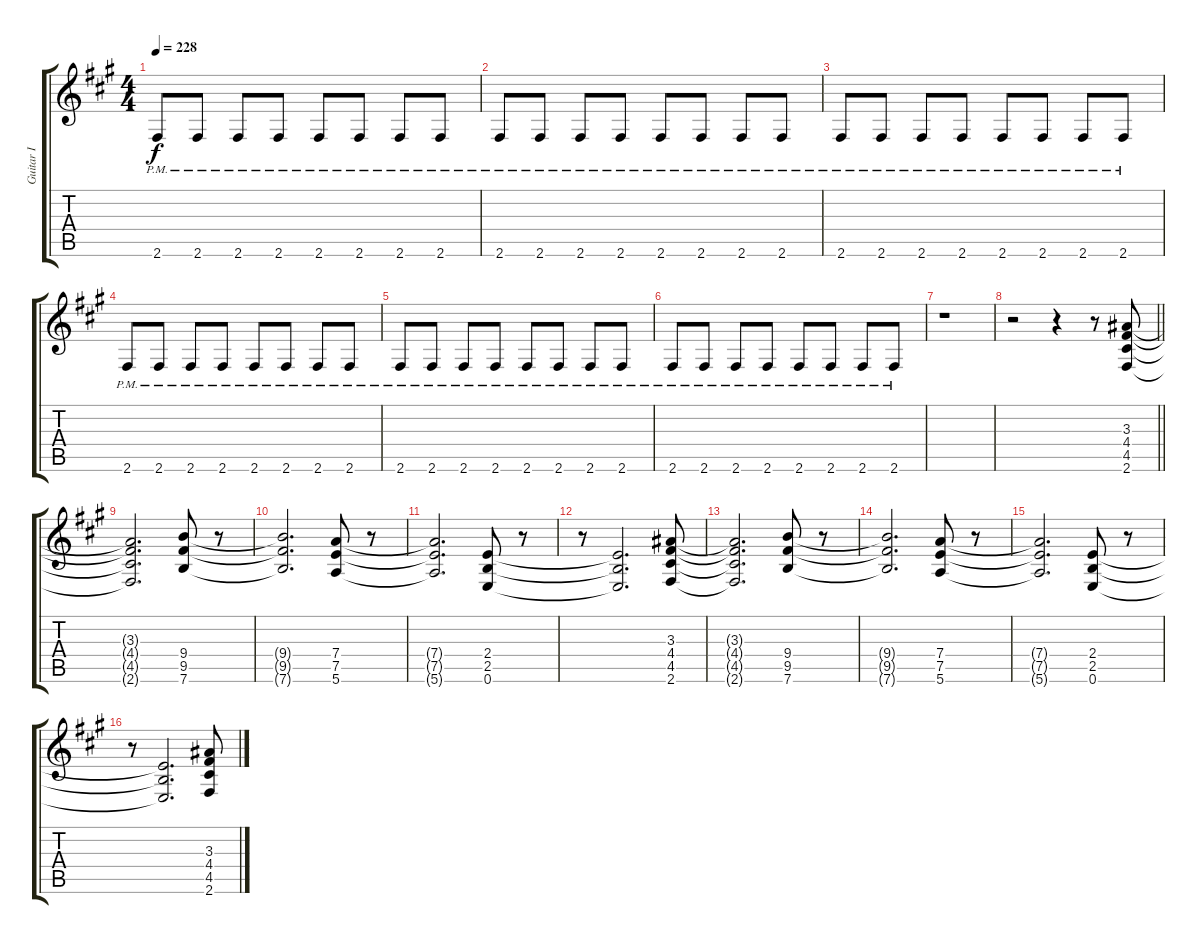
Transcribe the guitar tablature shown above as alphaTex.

\track ("Guitar I" "Guitar I") {instrument distortionguitar}
\staff {score tabs}
\tuning (E4 B3 G3 D3 A2 E2) {hide}
\ts (4 4)
\tempo 228
\clef g2
\ks a
2.6{pm}.8{dy f} 2.6{pm}.8 2.6{pm}.8 2.6{pm}.8 2.6{pm}.8 2.6{pm}.8 2.6{pm}.8 2.6{pm}.8 |
2.6{pm}.8 2.6{pm}.8 2.6{pm}.8 2.6{pm}.8 2.6{pm}.8 2.6{pm}.8 2.6{pm}.8 2.6{pm}.8 |
2.6{pm}.8 2.6{pm}.8 2.6{pm}.8 2.6{pm}.8 2.6{pm}.8 2.6{pm}.8 2.6{pm}.8 2.6{pm}.8 |
2.6{pm}.8 2.6{pm}.8 2.6{pm}.8 2.6{pm}.8 2.6{pm}.8 2.6{pm}.8 2.6{pm}.8 2.6{pm}.8 |
2.6{pm}.8 2.6{pm}.8 2.6{pm}.8 2.6{pm}.8 2.6{pm}.8 2.6{pm}.8 2.6{pm}.8 2.6{pm}.8 |
2.6{pm}.8 2.6{pm}.8 2.6{pm}.8 2.6{pm}.8 2.6{pm}.8 2.6{pm}.8 2.6{pm}.8 2.6{pm}.8 |
r.1 |
\barLineRight lightlight
r.2 r.4 r.8 (3.3 4.4 4.5 2.6).8 |
(3.3{t} 4.4{t} 4.5{t} 2.6{t}).2{d} (9.4 9.5 7.6).8 r.8 |
(9.4{t} 9.5{t} 7.6{t}).2{d} (7.4 7.5 5.6).8 r.8 |
(7.4{t} 7.5{t} 5.6{t}).2{d} (2.4 2.5 0.6).8 r.8 |
r.8 (2.4{t} 2.5{t} 0.6{t}).2{d} (3.3 4.4 4.5 2.6).8 |
(3.3{t} 4.4{t} 4.5{t} 2.6{t}).2{d} (9.4 9.5 7.6).8 r.8 |
(9.4{t} 9.5{t} 7.6{t}).2{d} (7.4 7.5 5.6).8 r.8 |
(7.4{t} 7.5{t} 5.6{t}).2{d} (2.4 2.5 0.6).8 r.8 |
r.8 (2.4{t} 2.5{t} 0.6{t}).2{d} (3.3 4.4 4.5 2.6).8
